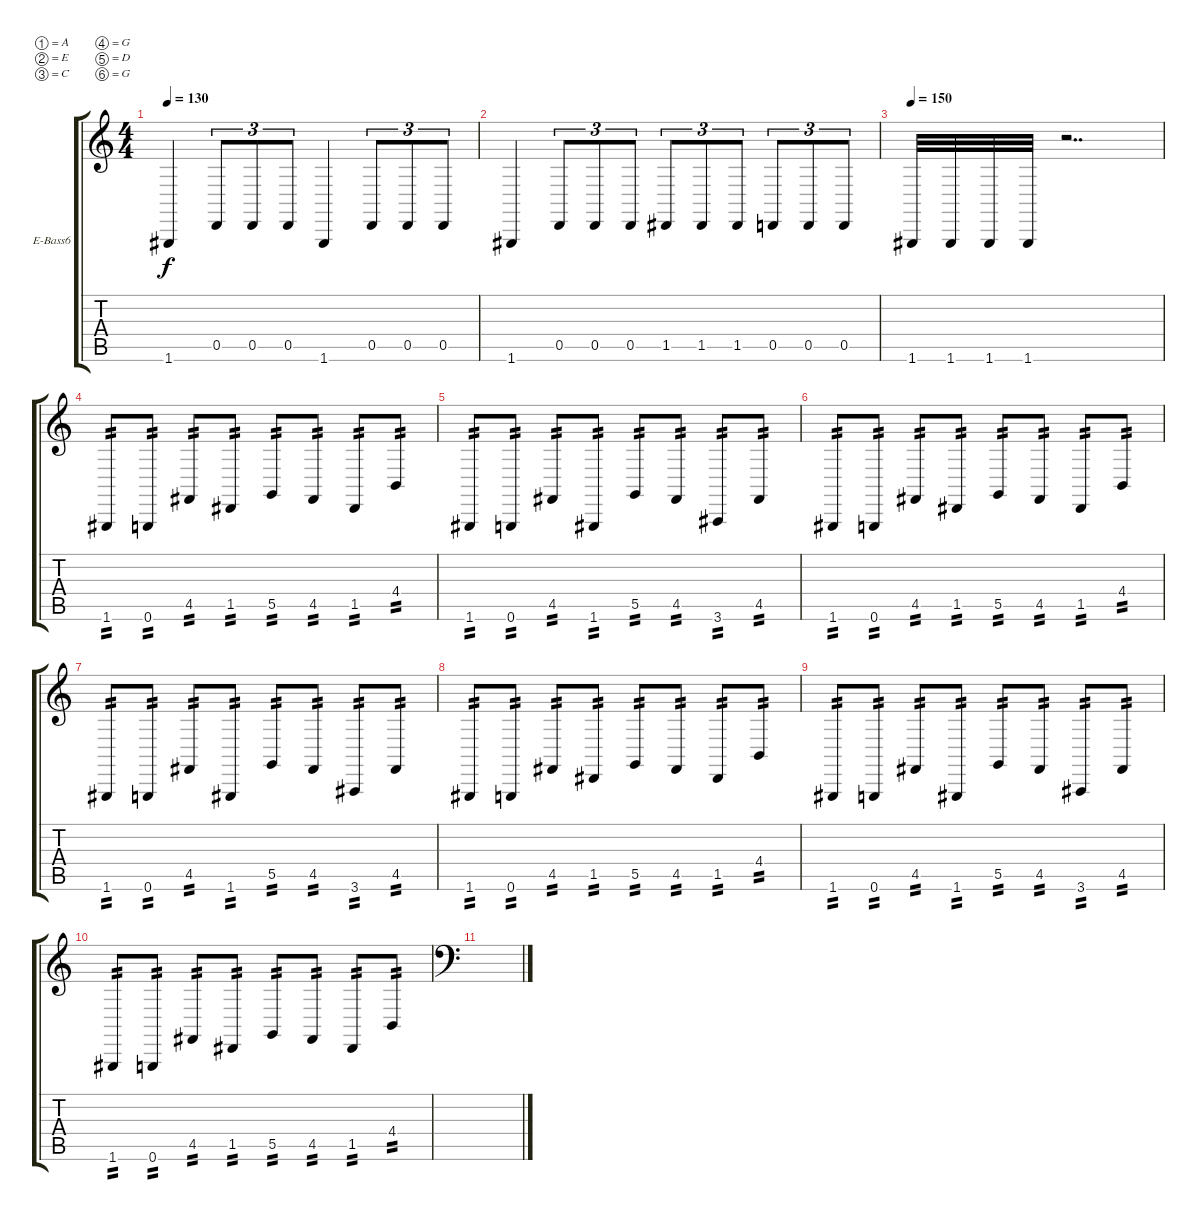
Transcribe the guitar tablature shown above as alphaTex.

\defaultSystemsLayout 4
\bracketExtendMode groupsimilarinstruments
\firstSystemTrackNameOrientation horizontal
\otherSystemsTrackNameOrientation horizontal
\track ("Bass" "E-Bass6") {instrument electricbassfinger}
\staff {score tabs}
\tuning (A2 E2 C2 G1 D1 G0)
\ts (4 4)
\tempo 130
\clef g2
\ks c
1.6.4{dy f} 0.5.8{tu (3 2)} 0.5.8{tu (3 2)} 0.5.8{tu (3 2)} 1.6.4 0.5.8{tu (3 2)} 0.5.8{tu (3 2)} 0.5.8{tu (3 2)} |
1.6.4 0.5.8{tu (3 2)} 0.5.8{tu (3 2)} 0.5.8{tu (3 2)} 1.5.8{tu (3 2)} 1.5.8{tu (3 2)} 1.5.8{tu (3 2)} 0.5.8{tu (3 2)} 0.5.8{tu (3 2)} 0.5.8{tu (3 2)} |
\tempo 150
1.6.32 1.6.32 1.6.32 1.6.32 r.2{dd} |
1.6.8{tp 2} 0.6.8{tp 2} 4.5.8{tp 2} 1.5.8{tp 2} 5.5.8{tp 2} 4.5.8{tp 2} 1.5.8{tp 2} 4.4.8{tp 2} |
1.6.8{tp 2} 0.6.8{tp 2} 4.5.8{tp 2} 1.6.8{tp 2} 5.5.8{tp 2} 4.5.8{tp 2} 3.6.8{tp 2} 4.5.8{tp 2} |
1.6.8{tp 2} 0.6.8{tp 2} 4.5.8{tp 2} 1.5.8{tp 2} 5.5.8{tp 2} 4.5.8{tp 2} 1.5.8{tp 2} 4.4.8{tp 2} |
1.6.8{tp 2} 0.6.8{tp 2} 4.5.8{tp 2} 1.6.8{tp 2} 5.5.8{tp 2} 4.5.8{tp 2} 3.6.8{tp 2} 4.5.8{tp 2} |
1.6.8{tp 2} 0.6.8{tp 2} 4.5.8{tp 2} 1.5.8{tp 2} 5.5.8{tp 2} 4.5.8{tp 2} 1.5.8{tp 2} 4.4.8{tp 2} |
1.6.8{tp 2} 0.6.8{tp 2} 4.5.8{tp 2} 1.6.8{tp 2} 5.5.8{tp 2} 4.5.8{tp 2} 3.6.8{tp 2} 4.5.8{tp 2} |
1.6.8{tp 2} 0.6.8{tp 2} 4.5.8{tp 2} 1.5.8{tp 2} 5.5.8{tp 2} 4.5.8{tp 2} 1.5.8{tp 2} 4.4.8{tp 2} |
\clef f4
